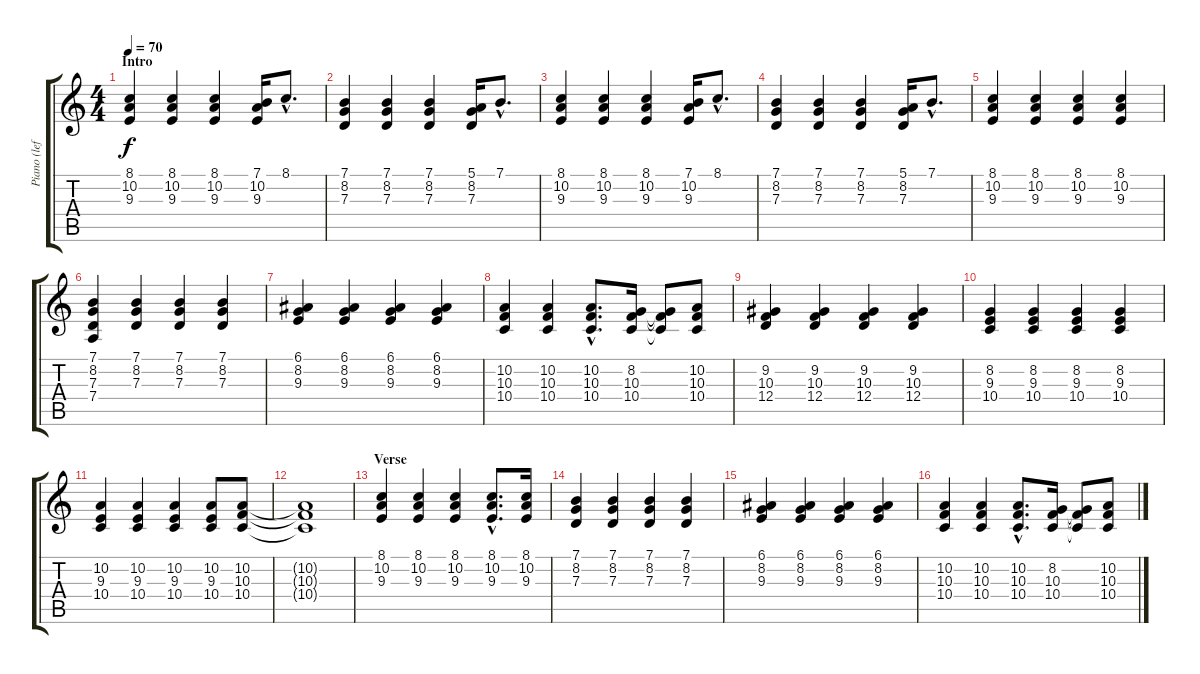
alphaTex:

\track ("Piano (left)" "Piano (lef") {instrument acousticgrandpiano}
\staff {score tabs}
\tuning (E4 B3 G3 D3 A2 E2) {hide}
\ts (4 4)
\section ("" "Intro")
\tempo 70
\clef g2
\ks c
(8.1 10.2 9.3).4{dy f instrument acousticgrandpiano} (8.1 10.2 9.3).4 (8.1 10.2 9.3).4 (7.1 10.2 9.3).16 8.1{hac}.8{d} |
(7.1 8.2 7.3).4 (7.1 8.2 7.3).4 (7.1 8.2 7.3).4 (5.1 8.2 7.3).16 7.1{hac}.8{d} |
(8.1 10.2 9.3).4 (8.1 10.2 9.3).4 (8.1 10.2 9.3).4 (7.1 10.2 9.3).16 8.1{hac}.8{d} |
(7.1 8.2 7.3).4 (7.1 8.2 7.3).4 (7.1 8.2 7.3).4 (5.1 8.2 7.3).16 7.1{hac}.8{d} |
(8.1 10.2 9.3).4 (8.1 10.2 9.3).4 (8.1 10.2 9.3).4 (8.1 10.2 9.3).4 |
(7.1 8.2 7.3 7.4).4 (7.1 8.2 7.3).4 (7.1 8.2 7.3).4 (7.1 8.2 7.3).4 |
(6.1 8.2 9.3).4 (6.1 8.2 9.3).4 (6.1 8.2 9.3).4 (6.1 8.2 9.3).4 |
(10.2 10.3 10.4).4 (10.2 10.3 10.4).4 (10.2{hac} 10.3{hac} 10.4{hac}).8{d} (8.2 10.3 10.4).16 (8.2{t} 10.3{t} 10.4{t}).8 (10.2 10.3 10.4).8 |
(9.2 10.3 12.4).4 (9.2 10.3 12.4).4 (9.2 10.3 12.4).4 (9.2 10.3 12.4).4 |
(8.2 9.3 10.4).4 (8.2 9.3 10.4).4 (8.2 9.3 10.4).4 (8.2 9.3 10.4).4 |
(10.2 9.3 10.4).4 (10.2 9.3 10.4).4 (10.2 9.3 10.4).4 (10.2 9.3 10.4).8 (10.2 10.3 10.4).8 |
(10.2{t} 10.3{t} 10.4{t}).1 |
\section ("" "Verse")
(8.1 10.2 9.3).4 (8.1 10.2 9.3).4 (8.1 10.2 9.3).4 (8.1{hac} 10.2{hac} 9.3{hac}).8{d} (8.1 10.2 9.3).16 |
(7.1 8.2 7.3).4 (7.1 8.2 7.3).4 (7.1 8.2 7.3).4 (7.1 8.2 7.3).4 |
(6.1 8.2 9.3).4 (6.1 8.2 9.3).4 (6.1 8.2 9.3).4 (6.1 8.2 9.3).4 |
(10.2 10.3 10.4).4 (10.2 10.3 10.4).4 (10.2{hac} 10.3{hac} 10.4{hac}).8{d} (8.2 10.3 10.4).16 (8.2{t} 10.3{t} 10.4{t}).8 (10.2 10.3 10.4).8
